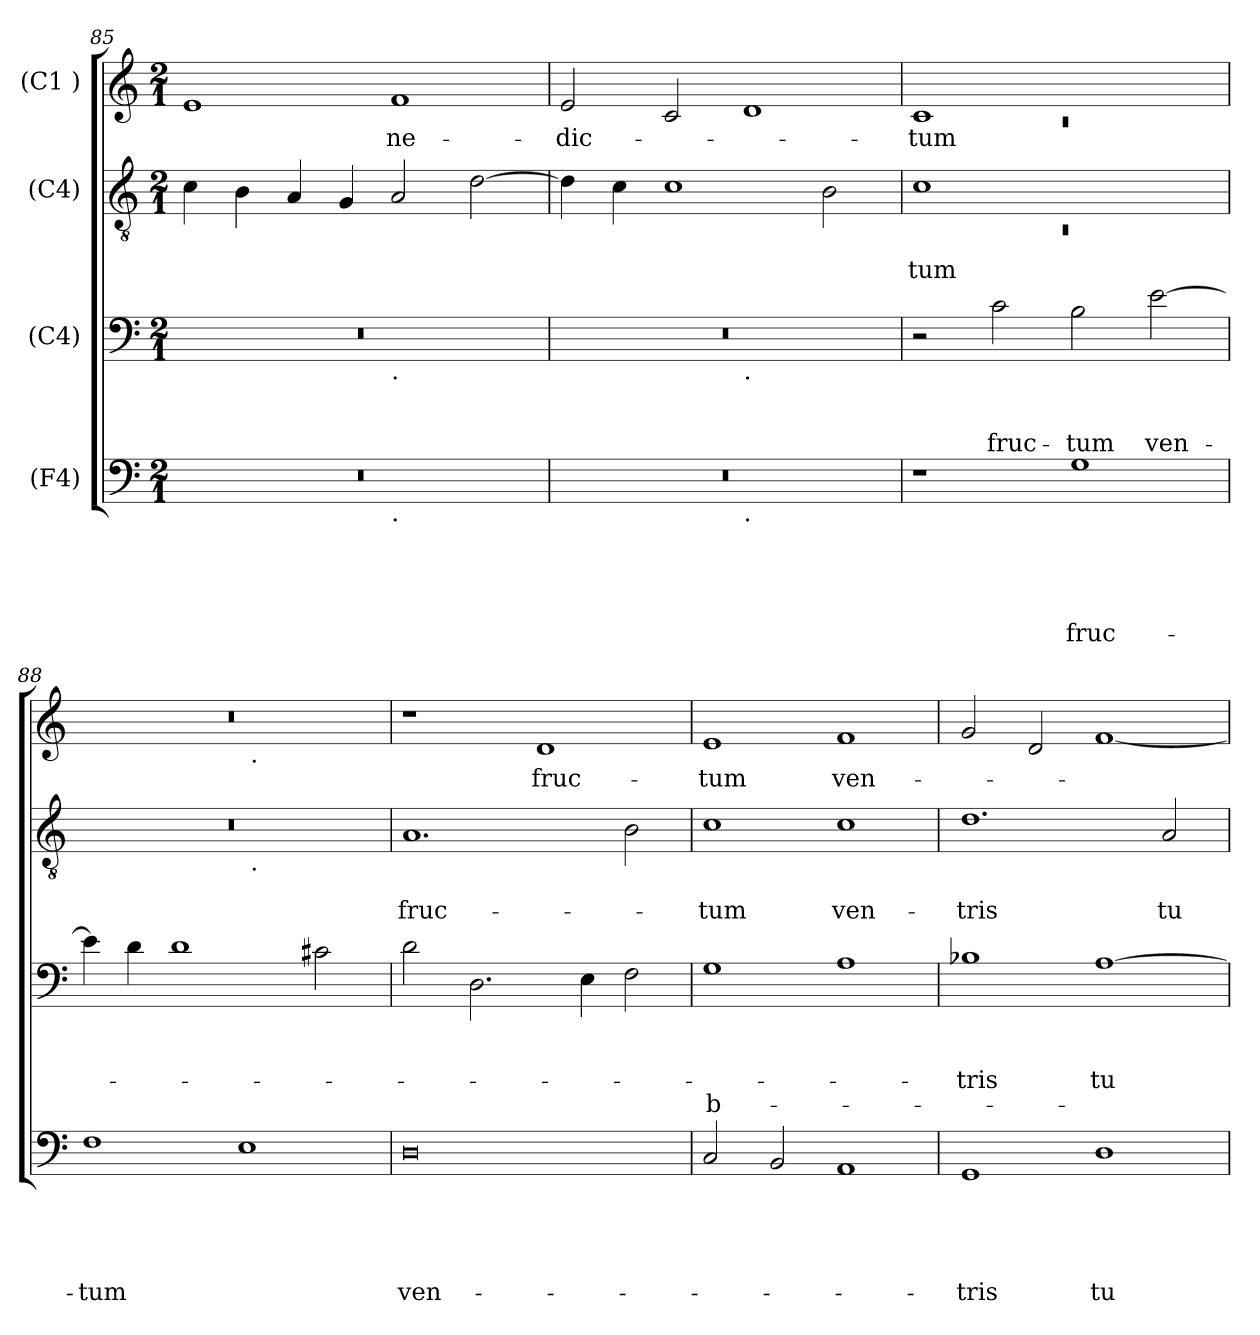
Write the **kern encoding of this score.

**kern	**text	**text	**text	**text	**text	**kern	**text	**text	**text	**text	**kern	**text	**text	**kern	**text
*part4	*part4	*part4	*part4	*part4	*part4	*part3	*part3	*part3	*part3	*part3	*part2	*part2	*part2	*part1	*part1
*staff4	*staff4	*staff4	*staff4	*staff4	*staff4	*staff3	*staff3	*staff3	*staff3	*staff3	*staff2	*staff2	*staff2	*staff1	*staff1
*I"(F4)	*	*	*	*	*	*I"(C4)	*	*	*	*	*I"(C4)	*	*	*I"(C1 )	*
*clefF4	*	*	*	*	*	*clefF4	*	*	*	*	*clefGv2	*	*	*clefG2	*
*k[]	*	*	*	*	*	*k[]	*	*	*	*	*k[]	*	*	*k[]	*
*C:	*	*	*	*	*	*C:	*	*	*	*	*C:	*	*	*C:	*
*M2/1	*	*	*	*	*	*M2/1	*	*	*	*	*M2/1	*	*	*M2/1	*
=85	=85	=85	=85	=85	=85	=85	=85	=85	=85	=85	=85	=85	=85	=85	=85
*^	*	*	*	*	*	*^	*	*	*	*	*	*	*	*	*
0r	1ryy	.	.	.	.	.	0r	1ryy	.	.	.	.	4c\	.	.	1e	.
.	.	.	.	.	.	.	.	.	.	.	.	.	4B\	.	.	.	.
.	.	.	.	.	.	.	.	.	.	.	.	.	4A/	.	.	.	.
.	.	.	.	.	.	.	.	.	.	.	.	.	4G/	.	.	.	.
!	!	!	!	!	!	!	!	!LO:TX:b:t=.	!	!	!	!	!	!	!	!	!
!	!LO:TX:b:t=.	!	!	!	!	!	!	!	!	!	!	!	!	!	!	!	!
!	!	!	!	!	!	!	!	!	!	!	!	!	!	!	!	!	!LO:LY:b
.	1ryy	.	.	.	.	.	.	1ryy	.	.	.	.	2A/	.	.	1f	-ne-
.	.	.	.	.	.	.	.	.	.	.	.	.	[>2d\	.	.	.	.
=86	=86	=86	=86	=86	=86	=86	=86	=86	=86	=86	=86	=86	=86	=86	=86	=86	=86
!	!	!	!	!	!	!	!	!	!	!	!	!	!	!	!	!	!LO:LY:b
0r	1ryy	.	.	.	.	.	0r	1ryy	.	.	.	.	4d\]	.	.	2e/	-dic-
.	.	.	.	.	.	.	.	.	.	.	.	.	4c\	.	.	.	.
.	.	.	.	.	.	.	.	.	.	.	.	.	1c	.	.	2c/	.
!	!	!	!	!	!	!	!	!LO:TX:b:t=.	!	!	!	!	!	!	!	!	!
!	!LO:TX:b:t=.	!	!	!	!	!	!	!	!	!	!	!	!	!	!	!	!
.	1ryy	.	.	.	.	.	.	1ryy	.	.	.	.	.	.	.	1d	.
.	.	.	.	.	.	.	.	.	.	.	.	.	2B\	.	.	.	.
=87	=87	=87	=87	=87	=87	=87	=87	=87	=87	=87	=87	=87	=87	=87	=87	=87	=87
*	*	*	*	*	*	*	*	*	*	*	*	*	*^	*	*	*^	*
!	!	!	!	!	!	!	!	!	!	!	!	!	!	!LO:N:vis=1	!	!LO:LY:b	!	!LO:N:vis=1	!LO:LY:b
*v	*v	*	*	*	*	*	*	*	*	*	*	*	*	*	*	*	*	*	*
*	*	*	*	*	*	*v	*v	*	*	*	*	*	*	*	*	*	*	*
1r	.	.	.	.	.	2r	.	.	.	.	1c	0rC	.	-tum	1c	0rc	-tum
!	!	!	!	!	!	!	!	!	!LO:LY:b	!	!	!	!	!	!	!	!
.	.	.	.	.	.	2c\	.	.	fruc-	.	.	.	.	.	.	.	.
!	!	!	!	!	!LO:LY:b	!	!	!	!LO:LY:b	!	!	!	!	!	!	!	!
1G	.	.	.	.	fruc-	2B\	.	.	-tum	.	1ryy	.	.	.	1ryy	.	.
!	!	!	!	!	!	!	!	!	!LO:LY:b	!	!	!	!	!	!	!	!
.	.	.	.	.	.	[<2e\	.	.	ven-	.	.	.	.	.	.	.	.
!!LO:LB:g=z	!!
=88	=88	=88	=88	=88	=88	=88	=88	=88	=88	=88	=88	=88	=88	=88	=88	=88	=88
!	!	!	!	!	!LO:LY:b	!	!	!	!	!	!	!	!	!	!	!	!
1F	.	.	.	.	-tum	4e\]	.	.	.	.	0r	1ryy	.	.	0r	1ryy	.
.	.	.	.	.	.	4d\	.	.	.	.	.	.	.	.	.	.	.
.	.	.	.	.	.	1d	.	.	.	.	.	.	.	.	.	.	.
1E	.	.	.	.	.	.	.	.	.	.	.	32ryy	.	.	.	32ryy	.
!	!	!	!	!	!	!	!	!	!	!	!	!	!	!	!	!LO:TX:b:t=.	!
!	!	!	!	!	!	!	!	!	!	!	!	!LO:TX:b:t=.	!	!	!	!	!
.	.	.	.	.	.	.	.	.	.	.	.	2ryy	.	.	.	2ryy	.
.	.	.	.	.	.	2c#\	.	.	.	.	.	.	.	.	.	.	.
.	.	.	.	.	.	.	.	.	.	.	.	4...ryy	.	.	.	4...ryy	.
=89	=89	=89	=89	=89	=89	=89	=89	=89	=89	=89	=89	=89	=89	=89	=89	=89	=89
!	!	!	!	!	!LO:LY:b	!	!	!	!	!	!	!	!	!LO:LY:b	!	!	!
*	*	*	*	*	*	*	*	*	*	*	*v	*v	*	*	*	*	*
*	*	*	*	*	*	*	*	*	*	*	*	*	*	*v	*v	*
0D	.	.	.	.	ven-	2d\	.	.	.	.	1.A	.	fruc-	1r	.
.	.	.	.	.	.	2.D\	.	.	.	.	.	.	.	.	.
!	!	!	!	!	!	!	!	!	!	!	!	!	!	!	!LO:LY:b
.	.	.	.	.	.	.	.	.	.	.	.	.	.	1d	fruc-
.	.	.	.	.	.	4E\	.	.	.	.	.	.	.	.	.
.	.	.	.	.	.	2F\	.	.	.	.	2B\	.	.	.	.
=90	=90	=90	=90	=90	=90	=90	=90	=90	=90	=90	=90	=90	=90	=90	=90
!	!	!	!	!	!	!	!	!	!	!LO:LY:b	!	!	!LO:LY:b	!	!LO:LY:b
2C/	.	.	.	.	.	1G	.	.	.	b-	1c	.	-tum	1e	-tum
2BB/	.	.	.	.	.	.	.	.	.	.	.	.	.	.	.
!	!	!	!	!	!	!	!	!	!	!	!	!	!LO:LY:b	!	!LO:LY:b
1AA	.	.	.	.	.	1A	.	.	.	.	1c	.	ven-	1f	ven-
=91	=91	=91	=91	=91	=91	=91	=91	=91	=91	=91	=91	=91	=91	=91	=91
!	!	!	!	!	!LO:LY:b	!	!	!	!LO:LY:b	!	!	!	!LO:LY:b	!	!
1GG	.	.	.	.	-tris	1B-	.	.	-tris	.	1.d	.	-tris	2g/	.
.	.	.	.	.	.	.	.	.	.	.	.	.	.	2d/	.
!	!	!	!	!	!LO:LY:b	!	!	!	!LO:LY:b	!	!	!	!	!	!
1D	.	.	.	.	tu-	[>1A	.	.	tu-	.	.	.	.	[<1f	.
!	!	!	!	!	!	!	!	!	!	!	!	!	!LO:LY:b	!	!
.	.	.	.	.	.	.	.	.	.	.	2A/	.	tu-	.	.
=	=	=	=	=	=	=	=	=	=	=	=	=	=	=	=
*-	*-	*-	*-	*-	*-	*-	*-	*-	*-	*-	*-	*-	*-	*-	*-
